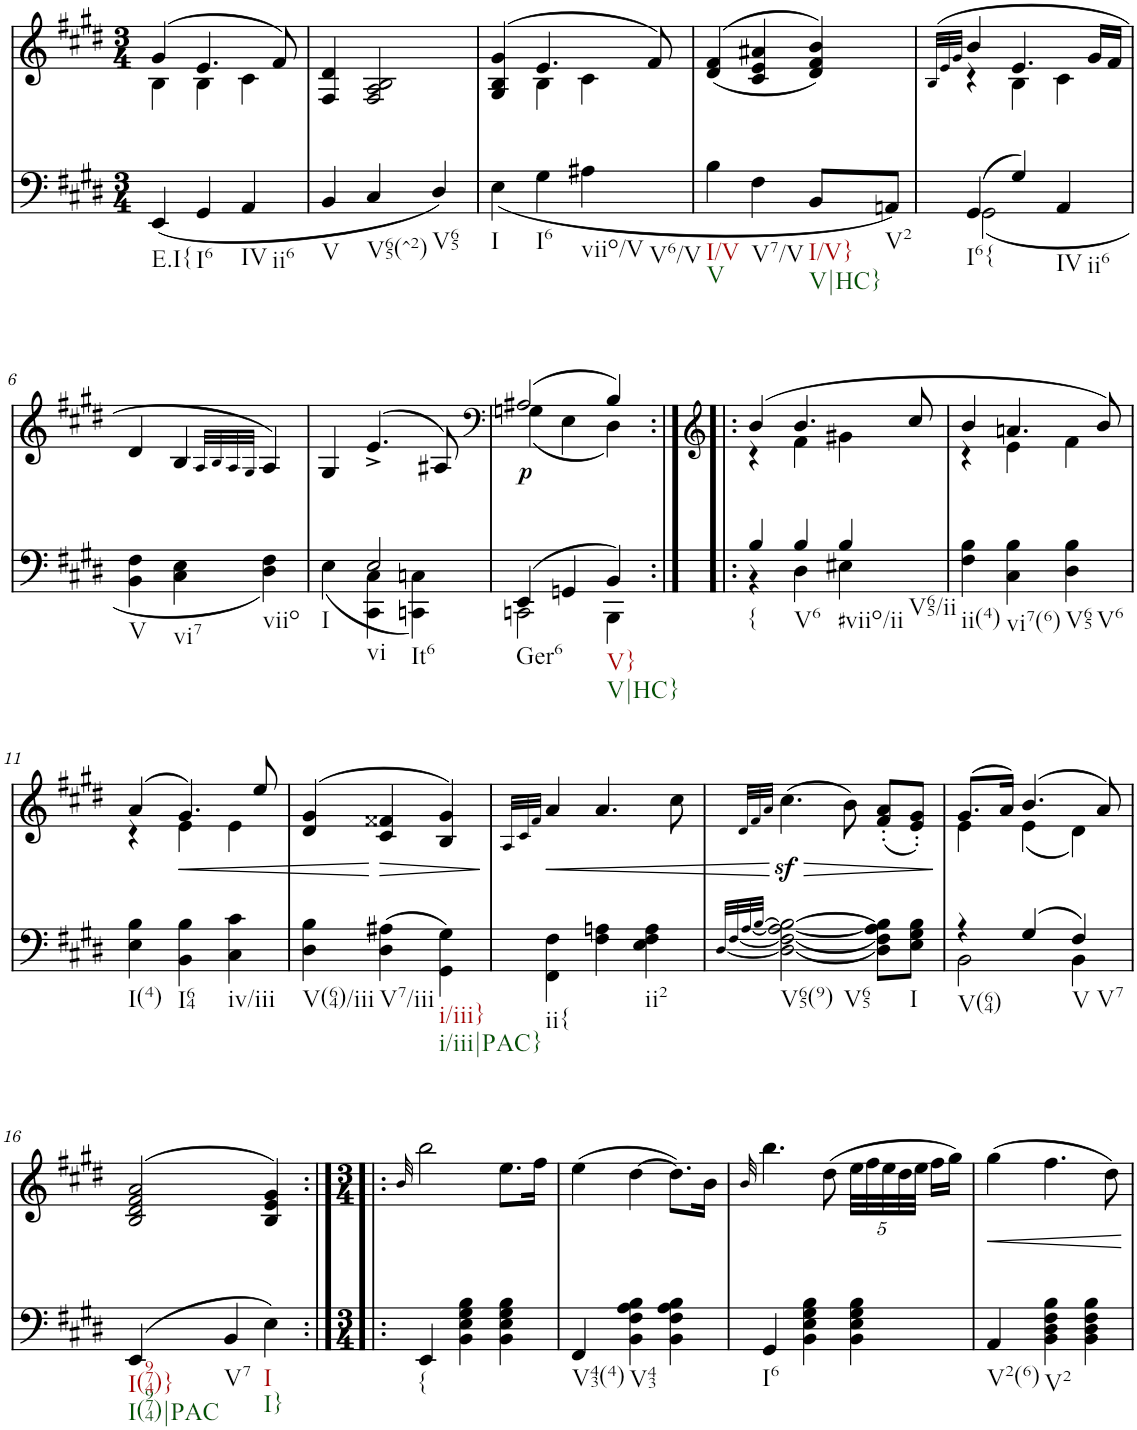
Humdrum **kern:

**kern	**kern	**text	**dynam
*part2	*part1	*part1	*part1
*staff2	*staff1	*staff1	*staff1
*I"Piano	*I"Piano	*	*
*I'Pno	*I'Pno	*	*
*clefF4	*clefG2	*	*
*k[f#c#g#d#]	*k[f#c#g#d#]	*	*
*E:	*E:	*	*
*M3/4	*M3/4	*	*
=1	=1	=1	=1
*	*^	*	*
!LO:TX:b:t=E.I{	!	!	!	!
(<4EE/	(4g#/	4B\	.	.
!LO:TX:b:t=I6	!	!	!	!
4GG#/	4.e/	4B\	.	.
!LO:TX:b:t=IV	!	!	!	!
!LO:TX:b:t=ii6	!	!	!	!
4AA/	.	4c#\	.	.
.	8f#/)	.	.	.
*	*v	*v	*	*
=2	=2	=2	=2
!LO:TX:b:t=V	!	!	!
4BB/	4F#/ 4d#/	.	.
!LO:TX:b:t=V65(^2)	!	!	!
4C#/	2F#/ 2A/ 2B/	.	.
!LO:TX:b:t=V65	!	!	!
4D#/)	.	.	.
=3	=3	=3	=3
*	*^	*	*
!LO:TX:b:t=I	!	!	!	!
(<4E\	(4G#/ 4B/ 4g#/	4ryy	.	.
!LO:TX:b:t=I6	!	!	!	!
4G#\	4.e/	4B\	.	.
!LO:TX:b:t=viio/V	!	!	!	!
!LO:TX:b:t=V6/V	!	!	!	!
4A#X\	.	4c#\	.	.
.	8f#/)	.	.	.
*	*v	*v	*	*
=4	=4	=4	=4
!LO:TX:b:t=I/V	!	!	!
!LO:TX:b:t=V	!	!	!
4B\	((>4d#/ 4f#/	.	.
!LO:TX:b:t=V7/V	!	!	!
4F#\	4c#/ 4e/ 4a#X/	.	.
!LO:TX:b:t=I/V}	!	!	!
!LO:TX:b:t=V|HC}	!	!	!
8BB/L	4d#/ 4f#/ 4b/))	.	.
!LO:TX:b:t=V2	!	!	!
8AAn/J)	.	.	.
=5	=5	=5	=5
.	(32qB/LLL	.	.
.	32qe/	.	.
.	32qg#/JJJ	.	.
*^	*^	*	*
!LO:TX:b:t=I6{	!	!	!	!	!
(4GG#/	(2GG#\	4b/	4r	.	.
4G#/)	.	4.e/	4B\	.	.
!LO:TX:b:t=IV	!	!	!	!	!
!LO:TX:b:t=ii6	!	!	!	!	!
4AA/	4ryy	.	4c#\	.	.
.	.	16g#/LL	.	.	.
.	.	16f#/JJ	.	.	.
*v	*v	*	*	*	*
*	*v	*v	*	*
!!LO:LB:g=z
=6	=6	=6	=6
!LO:TX:b:t=V	!	!	!
4BB\ 4F#\	4d#/	.	.
!LO:TX:b:t=vi7	!	!	!
4C#\ 4E\	4B/	.	.
.	32qA/LLL	.	.
.	32qB/	.	.
.	32qA/	.	.
.	32qG#/JJJ	.	.
!LO:TX:b:t=viio	!	!	!
4D#\ 4F#\)	4A/)	.	.
=7	=7	=7	=7
*^	*	*	*
!LO:TX:b:t=I	!	!	!	!
(<4E\	4ryy	4G#/	.	.
!LO:TX:b:t=vi	!	!	!	!
!LO:TX:b:t=It6	!	!	!	!
2E/	4CC#\ 4C#\	(>4.e^/	.	.
.	4CCn\ 4Cn\)	.	.	.
.	.	8A#X/)	.	.
=8	=8	=8	=8	=8
*	*	*clefF4	*	*
*	*	*^	*	*
!LO:TX:b:t=Ger6	!	!	!	!	!
!	!	!	!	!LO:LY:b	!
(4EE/	2CCn\	(2A#X/	(4Gn\	.	.
4GGn/	.	.	4E\	.	.
!LO:TX:b:t=V}	!	!	!	!	!
!LO:TX:b:t=V|HC}	!	!	!	!	!
4BB/)	4BBB\	4B/)	4D#\)	.	.
=9:|!|:	=9:|!|:	=9:|!|:	=9:|!|:	=9:|!|:	=9:|!|:
*	*	*clefG2	*	*	*
!LO:TX:b:t={	!	!	!	!	!
4B/	4r	(4b/	4r	.	.
!LO:TX:b:t=V6	!	!	!	!	!
4B/	4D#\	4.b/	4f#\	.	.
!LO:TX:b:t=#viio/ii	!	!	!	!	!
!LO:TX:b:t=V65/ii	!	!	!	!	!
4B/	4E#X\	.	4g#X\	.	.
.	.	8cc#/	.	.	.
*v	*v	*	*	*	*
=10	=10	=10	=10	=10
!LO:TX:b:t=ii(4)	!	!	!	!
4F#\ 4B\	4b/	4r	.	.
!LO:TX:b:t=vi7(6)	!	!	!	!
4C#\ 4B\	4.an/	4e\	.	.
!LO:TX:b:t=V65	!	!	!	!
!LO:TX:b:t=V6	!	!	!	!
4D#\ 4B\	.	4f#\	.	.
.	8b/)	.	.	.
!!LO:LB:g=z	!!
=11	=11	=11	=11	=11
!LO:TX:b:t=I(4)	!	!	!	!
4E\ 4B\	(4a/	4r	.	.
!LO:TX:b:t=I64	!	!	!	!
!	!	!	!	!LO:HP:b
4BB\ 4B\	4.g#/)	4e\	.	<
!LO:TX:b:t=iv/iii	!	!	!	!
4C#\ 4c#\	.	4e\	.	.
.	8ee/	.	.	.
*	*v	*v	*	*
=12	=12	=12	=12
!LO:TX:b:t=V(64)/iii	!	!	!
4D#\ 4B\	(>4d#/ 4g#/	.	.
!LO:TX:b:t=V7/iii	!	!	!
!	!	!	!LO:HP:n=1:b
(4D#\ 4A#X\	4c#/ 4f##X/	.	[ >
!LO:TX:b:t=i/iii}	!	!	!
!LO:TX:b:t=i/iii|PAC}	!	!	!
4GG#\ 4G#\)	4B/ 4g#/)	.	.
.	.	.	]
=13	=13	=13	=13
.	32qA/LLL	.	.
.	32qc#/	.	.
.	32qf#/JJJ	.	.
!LO:TX:b:t=ii{	!	!	!
4FF#\ 4F#\	4a/	.	.
4F#\ 4An\	4.a/	.	.
!LO:TX:b:t=ii2	!	!	!
4E\ 4F#\ 4A\	.	.	.
.	8cc#\	.	.
=14	=14	=14	=14
[<32qD#/LLL	.	.	.
[<32qF#/	32qd#/LLL	.	.
[<32qA/	32qf#/	.	.
[32qB/JJJ	32qa/JJJ	.	.
!LO:TX:b:t=V65(9)	!	!	!
!LO:TX:b:t=V65	!	!	!
2D#\_ 2F#\_ 2A\_ 2B\_	(4.cc#z<\	.	.
.	8b\)	.	.
8D#\] 8F#\] 8A\] 8B\]L	(8f#/' 8a/'L	.	.
!LO:TX:b:t=I	!	!	!
8E\ 8G#\ 8B\J	8e/' 8g#/'J)	.	.
=15	=15	=15	=15
*^	*^	*	*
!LO:TX:b:t=V(64)	!	!	!	!	!
4r	2BB\	(8.g#/L	4e\	.	.
.	.	16a/Jk)	.	.	.
(4G#/	.	(4.b/	(4e\	.	.
!LO:TX:b:t=V	!	!	!	!	!
!LO:TX:b:t=V7	!	!	!	!	!
4F#/)	4BB\	.	4d#\)	.	.
.	.	8a/)	.	.	.
*v	*v	*	*	*	*
*	*v	*v	*	*
!!LO:LB:g=z
=16	=16	=16	=16
!LO:TX:b:t=I(974)}	!	!	!
!LO:TX:b:t=I(974)|PAC	!	!	!
(4EE/	(>2B/ 2d#/ 2f#/ 2a/	.	.
!LO:TX:b:t=V7	!	!	!
4BB/	.	.	.
!LO:TX:b:t=I	!	!	!
!LO:TX:b:t=I}	!	!	!
4E\)	4B/ 4e/ 4g#/)	.	.
=17:|!|:	=17:|!|:	=17:|!|:	=17:|!|:
*M3/4	*M3/4	*	*
.	32qb/	.	.
!LO:TX:b:t={	!	!	!
4EE/	2bb\	.	.
4BB\ 4E\ 4G#\ 4B\	.	.	.
4BB\ 4E\ 4G#\ 4B\	8.ee\L	.	.
.	16ff#\Jk	.	.
=18	=18	=18	=18
!LO:TX:b:t=V43(4)	!	!	!
4FF#/	(4ee\	.	.
!LO:TX:b:t=V43	!	!	!
4BB\ 4F#\ 4A\ 4B\	[4dd#\	.	.
4BB\ 4F#\ 4A\ 4B\	8.dd#\L])	.	.
.	16b\Jk	.	.
=19	=19	=19	=19
.	32qb/	.	.
!LO:TX:b:t=I6	!	!	!
4GG#/	4.bb\	.	.
4BB\ 4E\ 4G#\ 4B\	.	.	.
.	(8dd#\	.	.
*	*Xbrackettup	*	*
4BB\ 4E\ 4G#\ 4B\	40ee\LLL	.	.
.	40ff#\	.	.
.	40ee\	.	.
.	40dd#\	.	.
.	40ee\JJJ	.	.
.	16ff#\LL	.	.
.	16gg#\JJ)	.	.
=20	=20	=20	=20
!LO:TX:b:t=V2(6)	!	!	!
!	!	!	!LO:HP:b
4AA/	(4gg#\	.	<
!LO:TX:b:t=V2	!	!	!
4BB\ 4D#\ 4F#\ 4B\	4.ff#\	.	.
4BB\ 4D#\ 4F#\ 4B\	.	.	.
.	8dd#\)	.	.
.	.	.	[
=	=	=	=
*-	*-	*-	*-
